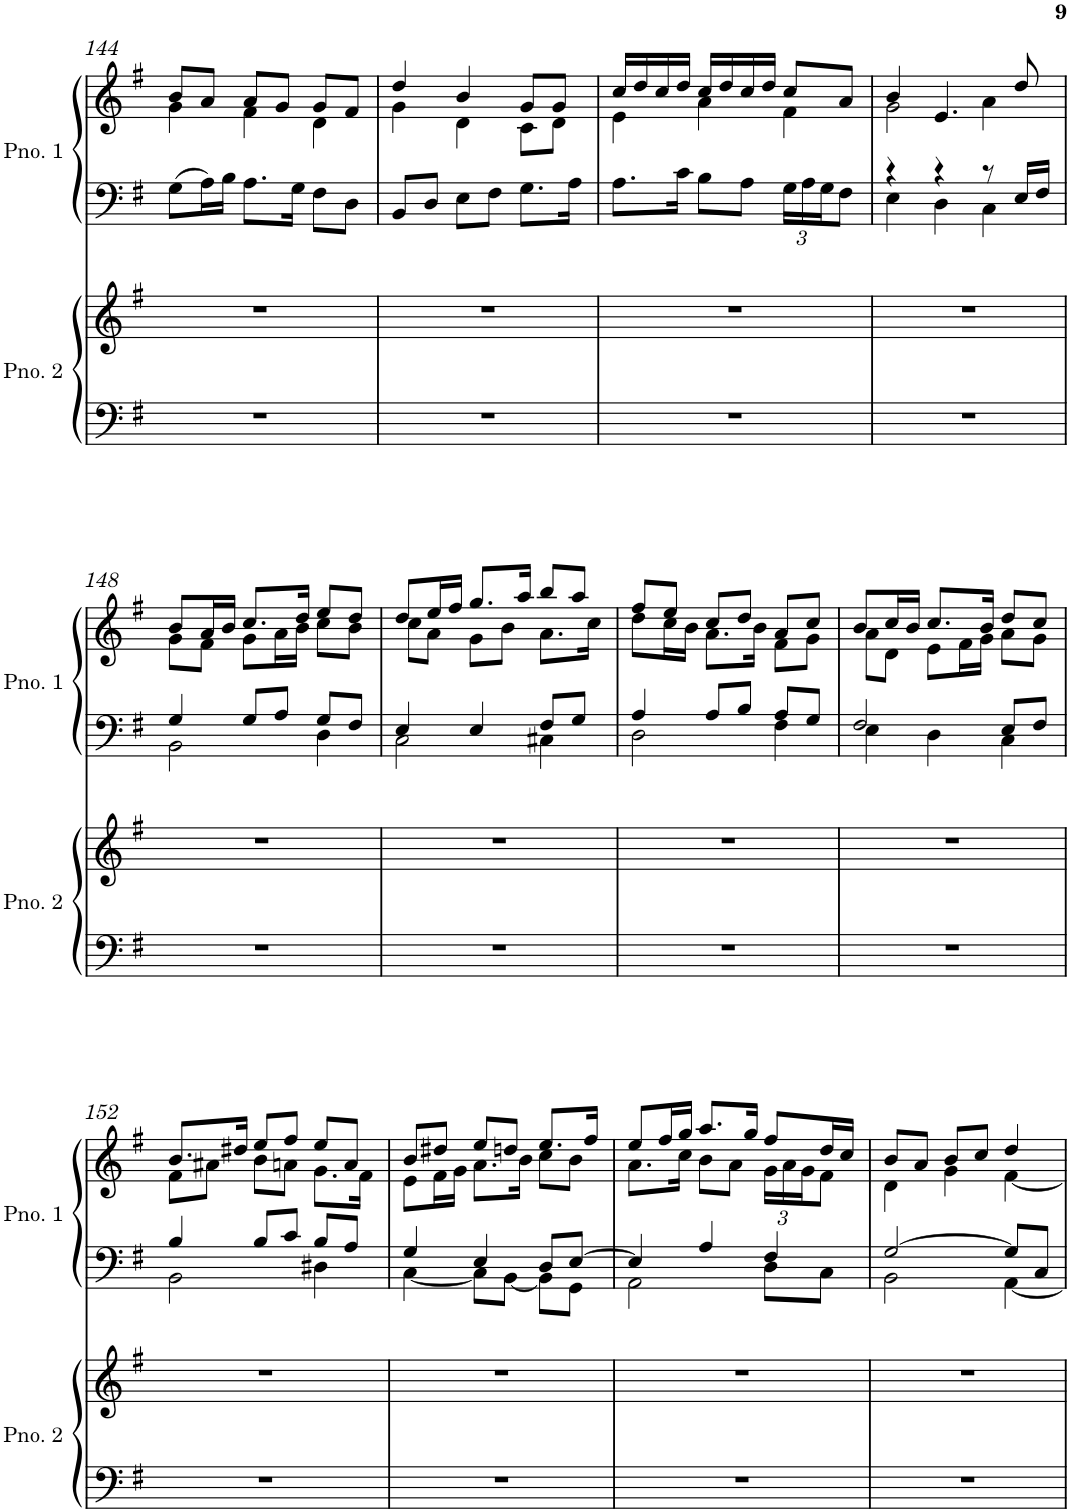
**kern	**kern	**kern	**kern
*part2	*part2	*part1	*part1
*staff4	*staff3	*staff2	*staff1
*I"Piano 2	*	*I"Piano 1	*
*I'Pno. 2	*	*I'Pno. 1	*
!!LO:PB:g=z
*clefF4	*clefG2	*clefF4	*clefG2
*k[f#]	*k[f#]	*k[f#]	*k[f#]
*M3/4	*M3/4	*M3/4	*M3/4
=144	=144	=144	=144
*	*	*	*^
2.r	2.r	8G\L	8b/L	4g\
.	.	16A\L	8a/J	.
.	.	16B\JJ	.	.
.	.	8.A\L	8a/L	4f#\
.	.	.	8g/J	.
.	.	16G\Jk	.	.
.	.	8F#\L	8g/L	4d\
.	.	8D\J	8f#/J	.
=145	=145	=145	=145	=145
2.r	2.r	8BB/L	4dd/	4g\
.	.	8D/J	.	.
.	.	8E\L	4b/	4d\
.	.	8F#\J	.	.
.	.	8.G\L	8g/L	8c\L
.	.	.	8g/J	8d\J
.	.	16A\Jk	.	.
=146	=146	=146	=146	=146
2.r	2.r	8.A\L	16cc/LL	4e\
.	.	.	16dd/	.
.	.	.	16cc/	.
.	.	16c\Jk	16dd/JJ	.
.	.	8B\L	16cc/LL	4a\
.	.	.	16dd/	.
.	.	8A\J	16cc/	.
.	.	.	16dd/JJ	.
*	*	*Xbrackettup	*	*
.	.	24G\LL	8cc/L	4f#\
.	.	24A\	.	.
.	.	24G\J	.	.
.	.	8F#\J	8a/J	.
=147	=147	=147	=147	=147
*	*	*^	*	*
2.r	2.r	4r	4E\	4b/	2g\
.	.	4r	4D\	4.e/	.
.	.	8r	4C\	.	4a\
.	.	16E/LL	.	8dd/	.
.	.	16F#/JJ	.	.	.
!!LO:LB:g=z	!!
=148	=148	=148	=148	=148	=148
2.r	2.r	4G/	2BB\	8b/L	8g\L
.	.	.	.	16a/L	8f#\J
.	.	.	.	16b/JJ	.
.	.	8G/L	.	8.cc/L	8g\L
.	.	8A/J	.	.	16a\L
.	.	.	.	16dd/Jk	16b\JJ
.	.	8G/L	4D\	8ee/L	8cc\L
.	.	8F#/J	.	8dd/J	8b\J
=149	=149	=149	=149	=149	=149
2.r	2.r	4E/	2C\	8dd/L	8cc\L
.	.	.	.	16ee/L	8a\J
.	.	.	.	16ff#/JJ	.
.	.	4E/	.	8.gg/L	8g\L
.	.	.	.	.	8b\J
.	.	.	.	16aa/Jk	.
.	.	8F#/L	4C#X\	8bb/L	8.a\L
.	.	8G/J	.	8aa/J	.
.	.	.	.	.	16cc\Jk
=150	=150	=150	=150	=150	=150
2.r	2.r	4A/	2D\	8ff#/L	8dd\L
.	.	.	.	8ee/J	16cc\L
.	.	.	.	.	16b\JJ
.	.	8A/L	.	8cc/L	8.a\L
.	.	8B/J	.	8dd/J	.
.	.	.	.	.	16b\Jk
.	.	8A/L	4F#\	8a/L	8f#\L
.	.	8G/J	.	8cc/J	8g\J
=151	=151	=151	=151	=151	=151
2.r	2.r	2F#/	4E\	8b/L	8a\L
.	.	.	.	16cc/L	8d\J
.	.	.	.	16b/JJ	.
.	.	.	4D\	8.cc/L	8e\L
.	.	.	.	.	16f#\L
.	.	.	.	16b/Jk	16g\JJ
.	.	8E/L	4C\	8dd/L	8a\L
.	.	8F#/J	.	8cc/J	8g\J
!!LO:LB:g=z	!!
=152	=152	=152	=152	=152	=152
2.r	2.r	4B/	2BB\	8.b/L	8f#\L
.	.	.	.	.	8a#X\J
.	.	.	.	16dd#X/Jk	.
.	.	8B/L	.	8ee/L	8b\L
.	.	8c/J	.	8ff#/J	8an\J
.	.	8B/L	4D#X\	8ee/L	8.g\L
.	.	8A/J	.	8a/J	.
.	.	.	.	.	16f#\Jk
=153	=153	=153	=153	=153	=153
2.r	2.r	4G/	[4C\	8b/L	8e\L
.	.	.	.	8dd#X/J	16f#\L
.	.	.	.	.	16g\JJ
.	.	4E/	8C\L]	8ee/L	8.a\L
.	.	.	[8BB\J	8ddn/J	.
.	.	.	.	.	16b\Jk
.	.	8D/L	8BB\L]	8.ee/L	8cc\L
.	.	[8E/J	8GG\J	.	8b\J
.	.	.	.	16ff#/Jk	.
=154	=154	=154	=154	=154	=154
2.r	2.r	4E/]	2AA\	8ee/L	8.a\L
.	.	.	.	16ff#/L	.
.	.	.	.	16gg/JJ	16cc\Jk
.	.	4A/	.	8.aa/L	8b\L
.	.	.	.	.	8a\J
.	.	.	.	16gg/Jk	.
*	*	*	*	*	*Xbrackettup
.	.	4F#/	8D\L	8ff#/L	24g\LL
.	.	.	.	.	24a\
.	.	.	.	.	24g\J
.	.	.	8C\J	16dd/L	8f#\J
.	.	.	.	16cc/JJ	.
=155	=155	=155	=155	=155	=155
2.r	2.r	[2G/	2BB\	8b/L	4d\
.	.	.	.	8a/J	.
.	.	.	.	8b/L	4g\
.	.	.	.	8cc/J	.
.	.	8G/L]	[4AA\	4dd/	[4f#\
.	.	8C/J	.	.	.
*	*	*v	*v	*	*
*	*	*	*v	*v
=	=	=	=
*-	*-	*-	*-
